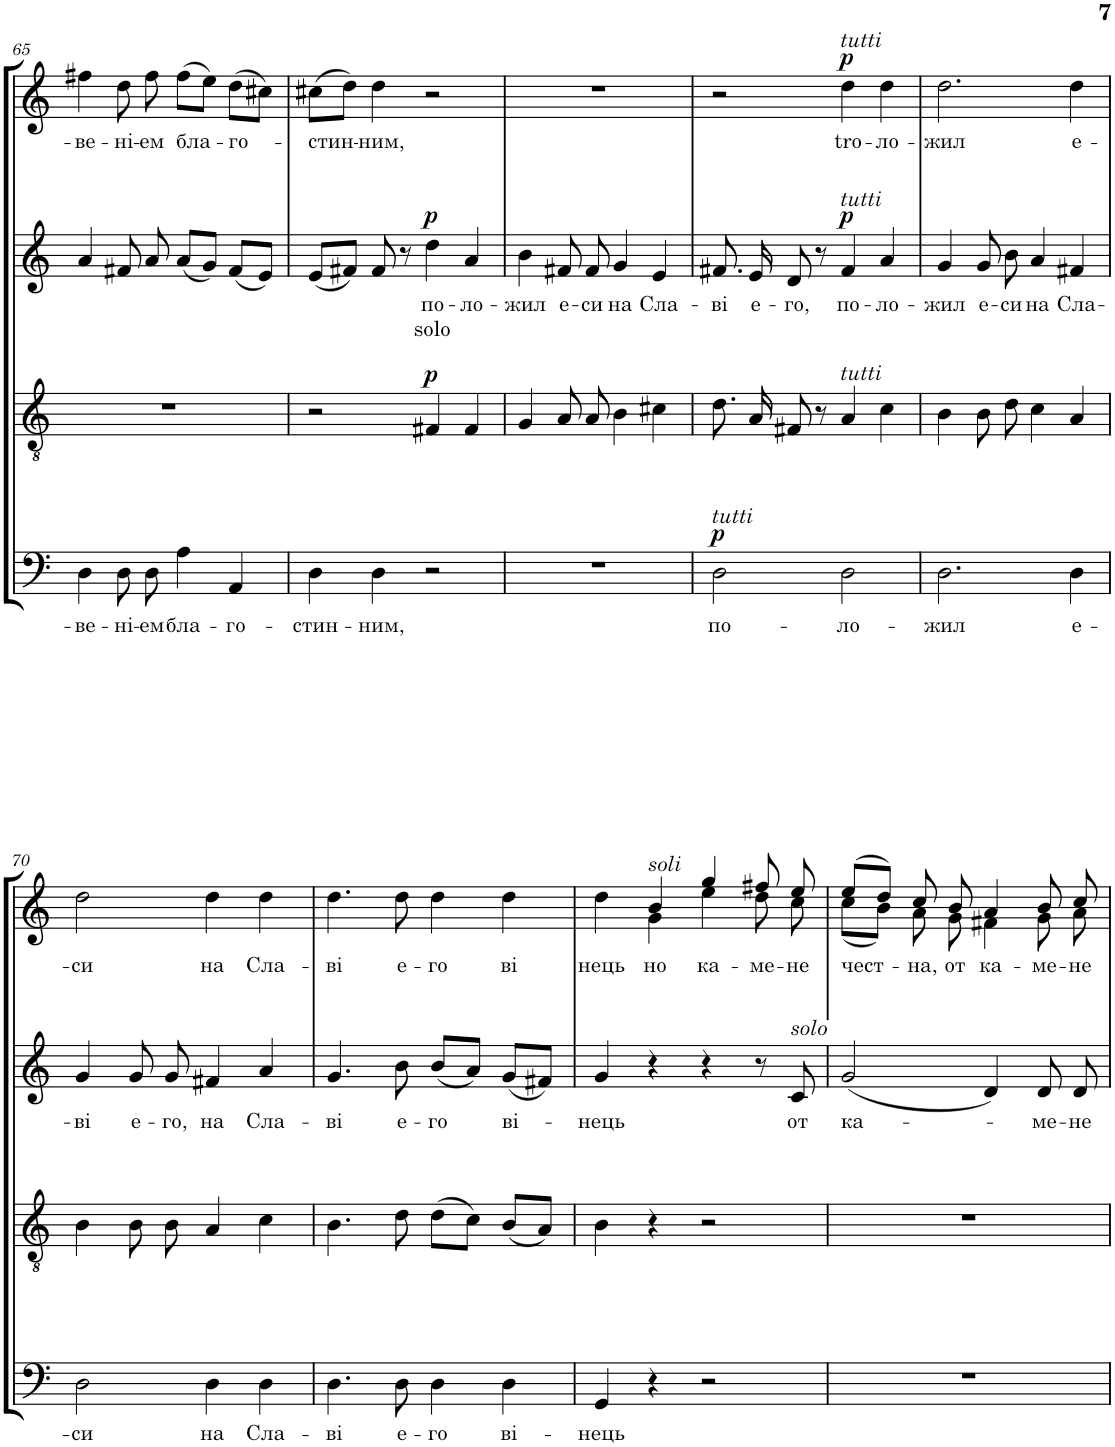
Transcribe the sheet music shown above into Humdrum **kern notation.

**kern	**text	**dynam	**kern	**dynam	**kern	**text	**text	**dynam	**kern	**text	**dynam
*part4	*part4	*part4	*part3	*part3	*part2	*part2	*part2	*part2	*part1	*part1	*part1
*staff4	*staff4	*staff4	*staff3	*staff3	*staff2	*staff2	*staff2	*staff2	*staff1	*staff1	*staff1
*I"Бас	*	*	*I"Тенор	*	*I"Альт	*	*	*	*I"Сопрано	*	*
!!LO:PB:g=z
*clefF4	*	*	*clefGv2	*	*clefG2	*	*	*	*clefG2	*	*
*k[]	*	*	*k[]	*	*k[]	*	*	*	*k[]	*	*
*M4/4	*	*	*M4/4	*	*M4/4	*	*	*	*M4/4	*	*
*met(c)	*	*	*met(c)	*	*met(c)	*	*	*	*met(c)	*	*
=65	=65	=65	=65	=65	=65	=65	=65	=65	=65	=65	=65
!	!LO:LY:b	!	!	!	!	!	!	!	!	!LO:LY:b	!
4D\	-ве-	.	1r	.	4a/	.	.	.	4ff#X\	-ве-	.
!	!LO:LY:b	!	!	!	!	!	!	!	!	!LO:LY:b	!
8D\L	-нi-	.	.	.	8f#X/	.	.	.	8dd\	-нi-	.
!	!LO:LY:b	!	!	!	!	!	!	!	!	!LO:LY:b	!
8D\J	-ем	.	.	.	8a/	.	.	.	8ff#\	-ем	.
!	!LO:LY:b	!	!	!	!	!	!	!	!	!LO:LY:b	!
4A\	бла-	.	.	.	(8a/L	.	.	.	(8ff#\L	бла-	.
.	.	.	.	.	8g/J)	.	.	.	8ee\J)	.	.
!	!LO:LY:b	!	!	!	!	!	!	!	!	!LO:LY:b	!
4AA/	-го-	.	.	.	(8f#/L	.	.	.	(8dd\L	-го-	.
.	.	.	.	.	8e/J)	.	.	.	8cc#X\J)	.	.
=66	=66	=66	=66	=66	=66	=66	=66	=66	=66	=66	=66
!	!LO:LY:b	!	!	!	!	!	!	!	!	!LO:LY:b	!
4D\	-стин-	.	2r	.	(8e/L	.	.	.	(8cc#X\L	-стин-	.
.	.	.	.	.	8f#X/J)	.	.	.	8dd\J)	.	.
!	!LO:LY:b	!	!	!	!	!	!	!	!	!LO:LY:b	!
4D\	-ним,	.	.	.	8f#/	.	.	.	4dd\	-ним,	.
.	.	.	.	.	8r	.	.	.	.	.	.
!	!	!	!	!LO:DY:a	!	!LO:LY:b	!LO:LY:b	!LO:DY:a	!	!	!
2r	.	.	4F#X/	p	4dd\	по-	solo	p	2r	.	.
!	!	!	!	!	!	!LO:LY:b	!	!	!	!	!
.	.	.	4F#/	.	4a/	-ло-	.	.	.	.	.
=67	=67	=67	=67	=67	=67	=67	=67	=67	=67	=67	=67
!	!	!	!	!	!	!LO:LY:b	!	!	!	!	!
1r	.	.	4G/	.	4b\	-жил	.	.	1r	.	.
!	!	!	!	!	!	!LO:LY:b	!	!	!	!	!
.	.	.	8A/	.	8f#X/	е-	.	.	.	.	.
!	!	!	!	!	!	!LO:LY:b	!	!	!	!	!
.	.	.	8A/	.	8f#/	-си	.	.	.	.	.
!	!	!	!	!	!	!LO:LY:b	!	!	!	!	!
.	.	.	4B\	.	4g/	на	.	.	.	.	.
!	!	!	!	!	!	!LO:LY:b	!	!	!	!	!
.	.	.	4c#X\	.	4e/	Сла-	.	.	.	.	.
=68	=68	=68	=68	=68	=68	=68	=68	=68	=68	=68	=68
!LO:TX:a:i:t=tutti	!	!	!	!	!	!	!	!	!	!	!
!	!LO:LY:b	!LO:DY:a	!	!	!	!LO:LY:b	!	!	!	!	!
2D\	по-	p	8.d\	.	8.f#X/	-вi	.	.	2r	.	.
!	!	!	!	!	!	!LO:LY:b	!	!	!	!	!
.	.	.	16A/	.	16e/	е-	.	.	.	.	.
!	!	!	!	!	!	!LO:LY:b	!	!	!	!	!
.	.	.	8F#X/	.	8d/	-го,	.	.	.	.	.
.	.	.	8r	.	8r	.	.	.	.	.	.
!	!	!	!	!	!	!	!	!	!LO:TX:a:i:t=tutti	!	!
!	!	!	!	!	!LO:TX:a:i:t=tutti	!	!	!	!	!	!
!	!	!	!LO:TX:a:i:t=tutti	!	!	!	!	!	!	!	!
!	!LO:LY:b	!	!	!	!	!LO:LY:b	!	!LO:DY:a	!	!LO:LY:b	!LO:DY:a
2D\	-ло-	.	4A/	.	4f#/	по-	.	p	4dd\	tro-	p
!	!	!	!	!	!	!LO:LY:b	!	!	!	!LO:LY:b	!
.	.	.	4c\	.	4a/	-ло-	.	.	4dd\	-ло-	.
=69	=69	=69	=69	=69	=69	=69	=69	=69	=69	=69	=69
!	!LO:LY:b	!	!	!	!	!LO:LY:b	!	!	!	!LO:LY:b	!
2.D\	-жил	.	4B\	.	4g/	-жил	.	.	2.dd\	-жил	.
!	!	!	!	!	!	!LO:LY:b	!	!	!	!	!
.	.	.	8B\	.	8g/	е-	.	.	.	.	.
!	!	!	!	!	!	!LO:LY:b	!	!	!	!	!
.	.	.	8d\	.	8b\	-си	.	.	.	.	.
!	!	!	!	!	!	!LO:LY:b	!	!	!	!	!
.	.	.	4c\	.	4a/	на	.	.	.	.	.
!	!LO:LY:b	!	!	!	!	!LO:LY:b	!	!	!	!LO:LY:b	!
4D\	е-	.	4A/	.	4f#X/	Сла-	.	.	4dd\	е-	.
!!LO:LB:g=z
=70	=70	=70	=70	=70	=70	=70	=70	=70	=70	=70	=70
!	!LO:LY:b	!	!	!	!	!LO:LY:b	!	!	!	!LO:LY:b	!
2D\	-си	.	4B\	.	4g/	-вi	.	.	2dd\	-си	.
!	!	!	!	!	!	!LO:LY:b	!	!	!	!	!
.	.	.	8B\	.	8g/	е-	.	.	.	.	.
!	!	!	!	!	!	!LO:LY:b	!	!	!	!	!
.	.	.	8B\	.	8g/	-го,	.	.	.	.	.
!	!LO:LY:b	!	!	!	!	!LO:LY:b	!	!	!	!LO:LY:b	!
4D\	на	.	4A/	.	4f#X/	на	.	.	4dd\	на	.
!	!LO:LY:b	!	!	!	!	!LO:LY:b	!	!	!	!LO:LY:b	!
4D\	Сла-	.	4c\	.	4a/	Сла-	.	.	4dd\	Сла-	.
=71	=71	=71	=71	=71	=71	=71	=71	=71	=71	=71	=71
!	!LO:LY:b	!	!	!	!	!LO:LY:b	!	!	!	!LO:LY:b	!
4.D\	-вi	.	4.B\	.	4.g/	-вi	.	.	4.dd\	-вi	.
!	!LO:LY:b	!	!	!	!	!LO:LY:b	!	!	!	!LO:LY:b	!
8D\	е-	.	8d\	.	8b\	е-	.	.	8dd\	е-	.
!	!LO:LY:b	!	!	!	!	!LO:LY:b	!	!	!	!LO:LY:b	!
4D\	-го	.	(8d\L	.	(8b/L	-го	.	.	4dd\	-го	.
.	.	.	8c\J)	.	8a/J)	.	.	.	.	.	.
!	!LO:LY:b	!	!	!	!	!LO:LY:b	!	!	!	!LO:LY:b	!
4D\	вi-	.	(8B/L	.	(8g/L	вi-	.	.	4dd\	вi-	.
.	.	.	8A/J)	.	8f#X/J)	.	.	.	.	.	.
=72	=72	=72	=72	=72	=72	=72	=72	=72	=72	=72	=72
!	!LO:LY:b	!	!	!	!	!LO:LY:b	!	!	!	!LO:LY:b	!
*	*	*	*	*	*	*	*	*	*^	*	*
4GG/	-нець	.	4B\	.	4g/	-нець	.	.	4ryy	4dd\	-нець	.
!	!	!	!	!	!	!	!	!	!LO:TX:a:i:t=soli	!	!	!
!	!	!	!	!	!	!	!	!	!	!	!LO:LY:b	!
4r	.	.	4r	.	4r	.	.	.	4b/	4g\	но	.
!	!	!	!	!	!	!	!	!	!	!	!LO:LY:b	!
2r	.	.	2r	.	4r	.	.	.	4gg/	4ee\	ка-	.
!	!	!	!	!	!	!	!	!	!	!	!LO:LY:b	!
.	.	.	.	.	8r	.	.	.	8ff#X/	8dd\	-ме-	.
!	!	!	!	!	!LO:TX:a:i:t=solo	!	!	!	!	!	!	!
!	!	!	!	!	!	!LO:LY:b	!	!	!	!	!LO:LY:b	!
.	.	.	.	.	8c/	от	.	.	8ee/	8cc\	-не	.
=73	=73	=73	=73	=73	=73	=73	=73	=73	=73	=73	=73	=73
!	!	!	!	!	!	!LO:LY:b	!	!	!	!	!LO:LY:b	!
1r	.	.	1r	.	(2g/	ка-	.	.	(8ee/L	(8cc\L	чест-	.
.	.	.	.	.	.	.	.	.	8dd/J)	8b\J)	.	.
!	!	!	!	!	!	!	!	!	!	!	!LO:LY:b	!
.	.	.	.	.	.	.	.	.	8cc/	8a\	-на,	.
!	!	!	!	!	!	!	!	!	!	!	!LO:LY:b	!
.	.	.	.	.	.	.	.	.	8b/	8g\	от	.
!	!	!	!	!	!	!	!	!	!	!	!LO:LY:b	!
.	.	.	.	.	4d/)	.	.	.	4a/	4f#X\	ка-	.
!	!	!	!	!	!	!LO:LY:b	!	!	!	!	!LO:LY:b	!
.	.	.	.	.	8d/	-ме-	.	.	8b/	8g\	-ме-	.
!	!	!	!	!	!	!LO:LY:b	!	!	!	!	!LO:LY:b	!
.	.	.	.	.	8d/	-не	.	.	8cc/	8a\	-не	.
*	*	*	*	*	*	*	*	*	*v	*v	*	*
=	=	=	=	=	=	=	=	=	=	=	=
*-	*-	*-	*-	*-	*-	*-	*-	*-	*-	*-	*-
